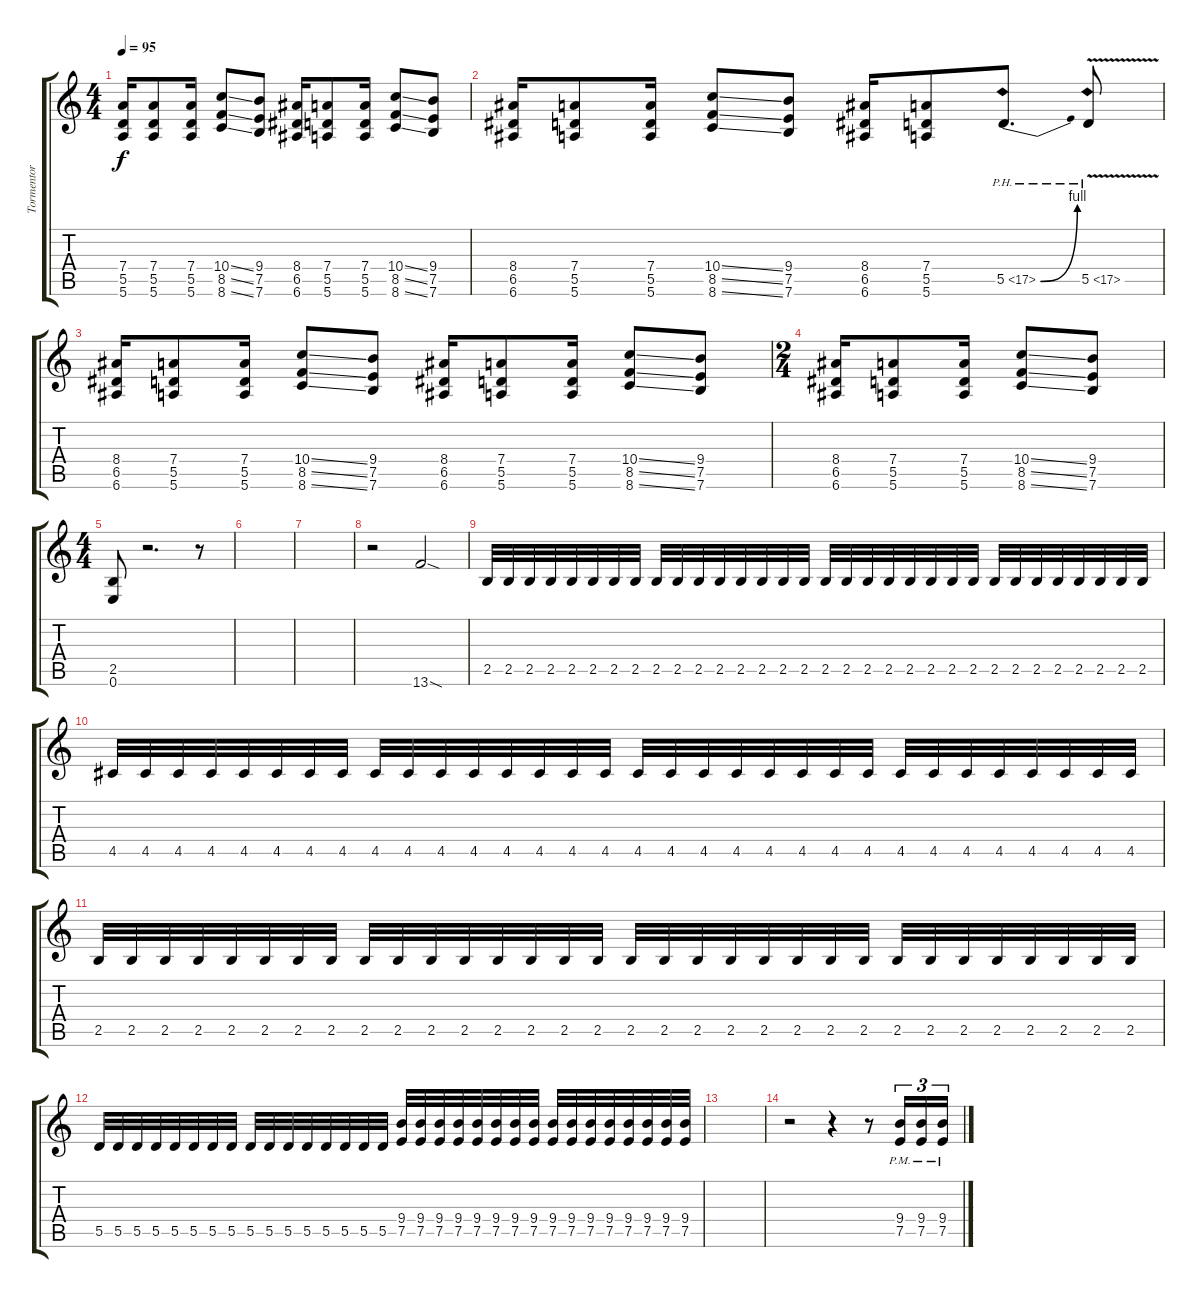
\track ("Tormentor" "Tormentor") {instrument distortionguitar}
\staff {score tabs}
\tuning (E4 B3 G3 D3 A2 E2) {hide}
\ts (4 4)
\tempo 95
\clef g2
\ks c
(7.4 5.5 5.6).16{dy f} (7.4 5.5 5.6).8 (7.4 5.5 5.6).16 (10.4{ss} 8.5{ss} 8.6{ss}).8 (9.4 7.5 7.6).8 (8.4 6.5 6.6).16 (7.4 5.5 5.6).8 (7.4 5.5 5.6).16 (10.4{ss} 8.5{ss} 8.6{ss}).8 (9.4 7.5 7.6).8 |
(8.4 6.5 6.6).16 (7.4 5.5 5.6).8 (7.4 5.5 5.6).16 (10.4{ss} 8.5{ss} 8.6{ss}).8 (9.4 7.5 7.6).8 (8.4 6.5 6.6).16 (7.4 5.5 5.6).8 5.5{be (bend 0 0 60 4) ph 12}.8{d} 5.5{ph 12 v}.8 |
(8.4 6.5 6.6).16 (7.4 5.5 5.6).8 (7.4 5.5 5.6).16 (10.4{ss} 8.5{ss} 8.6{ss}).8 (9.4 7.5 7.6).8 (8.4 6.5 6.6).16 (7.4 5.5 5.6).8 (7.4 5.5 5.6).16 (10.4{ss} 8.5{ss} 8.6{ss}).8 (9.4 7.5 7.6).8 |
\ts (2 4)
(8.4 6.5 6.6).16 (7.4 5.5 5.6).8 (7.4 5.5 5.6).16 (10.4{ss} 8.5{ss} 8.6{ss}).8 (9.4 7.5 7.6).8 |
\ts (4 4)
(2.5 0.6).8 r.2{d} r.8 |
|
|
r.2 13.6{sod}.2 |
2.5.32 2.5.32 2.5.32 2.5.32 2.5.32 2.5.32 2.5.32 2.5.32 2.5.32 2.5.32 2.5.32 2.5.32 2.5.32 2.5.32 2.5.32 2.5.32 2.5.32 2.5.32 2.5.32 2.5.32 2.5.32 2.5.32 2.5.32 2.5.32 2.5.32 2.5.32 2.5.32 2.5.32 2.5.32 2.5.32 2.5.32 2.5.32 |
4.5.32 4.5.32 4.5.32 4.5.32 4.5.32 4.5.32 4.5.32 4.5.32 4.5.32 4.5.32 4.5.32 4.5.32 4.5.32 4.5.32 4.5.32 4.5.32 4.5.32 4.5.32 4.5.32 4.5.32 4.5.32 4.5.32 4.5.32 4.5.32 4.5.32 4.5.32 4.5.32 4.5.32 4.5.32 4.5.32 4.5.32 4.5.32 |
2.5.32 2.5.32 2.5.32 2.5.32 2.5.32 2.5.32 2.5.32 2.5.32 2.5.32 2.5.32 2.5.32 2.5.32 2.5.32 2.5.32 2.5.32 2.5.32 2.5.32 2.5.32 2.5.32 2.5.32 2.5.32 2.5.32 2.5.32 2.5.32 2.5.32 2.5.32 2.5.32 2.5.32 2.5.32 2.5.32 2.5.32 2.5.32 |
5.5.32 5.5.32 5.5.32 5.5.32 5.5.32 5.5.32 5.5.32 5.5.32 5.5.32 5.5.32 5.5.32 5.5.32 5.5.32 5.5.32 5.5.32 5.5.32 (9.4 7.5).32 (9.4 7.5).32 (9.4 7.5).32 (9.4 7.5).32 (9.4 7.5).32 (9.4 7.5).32 (9.4 7.5).32 (9.4 7.5).32 (9.4 7.5).32 (9.4 7.5).32 (9.4 7.5).32 (9.4 7.5).32 (9.4 7.5).32 (9.4 7.5).32 (9.4 7.5).32 (9.4 7.5).32 |
|
r.2 r.4 r.8 (9.4{pm} 7.5{pm}).16{tu (3 2)} (9.4{pm} 7.5{pm}).16{tu (3 2)} (9.4{pm} 7.5{pm}).16{tu (3 2)}
